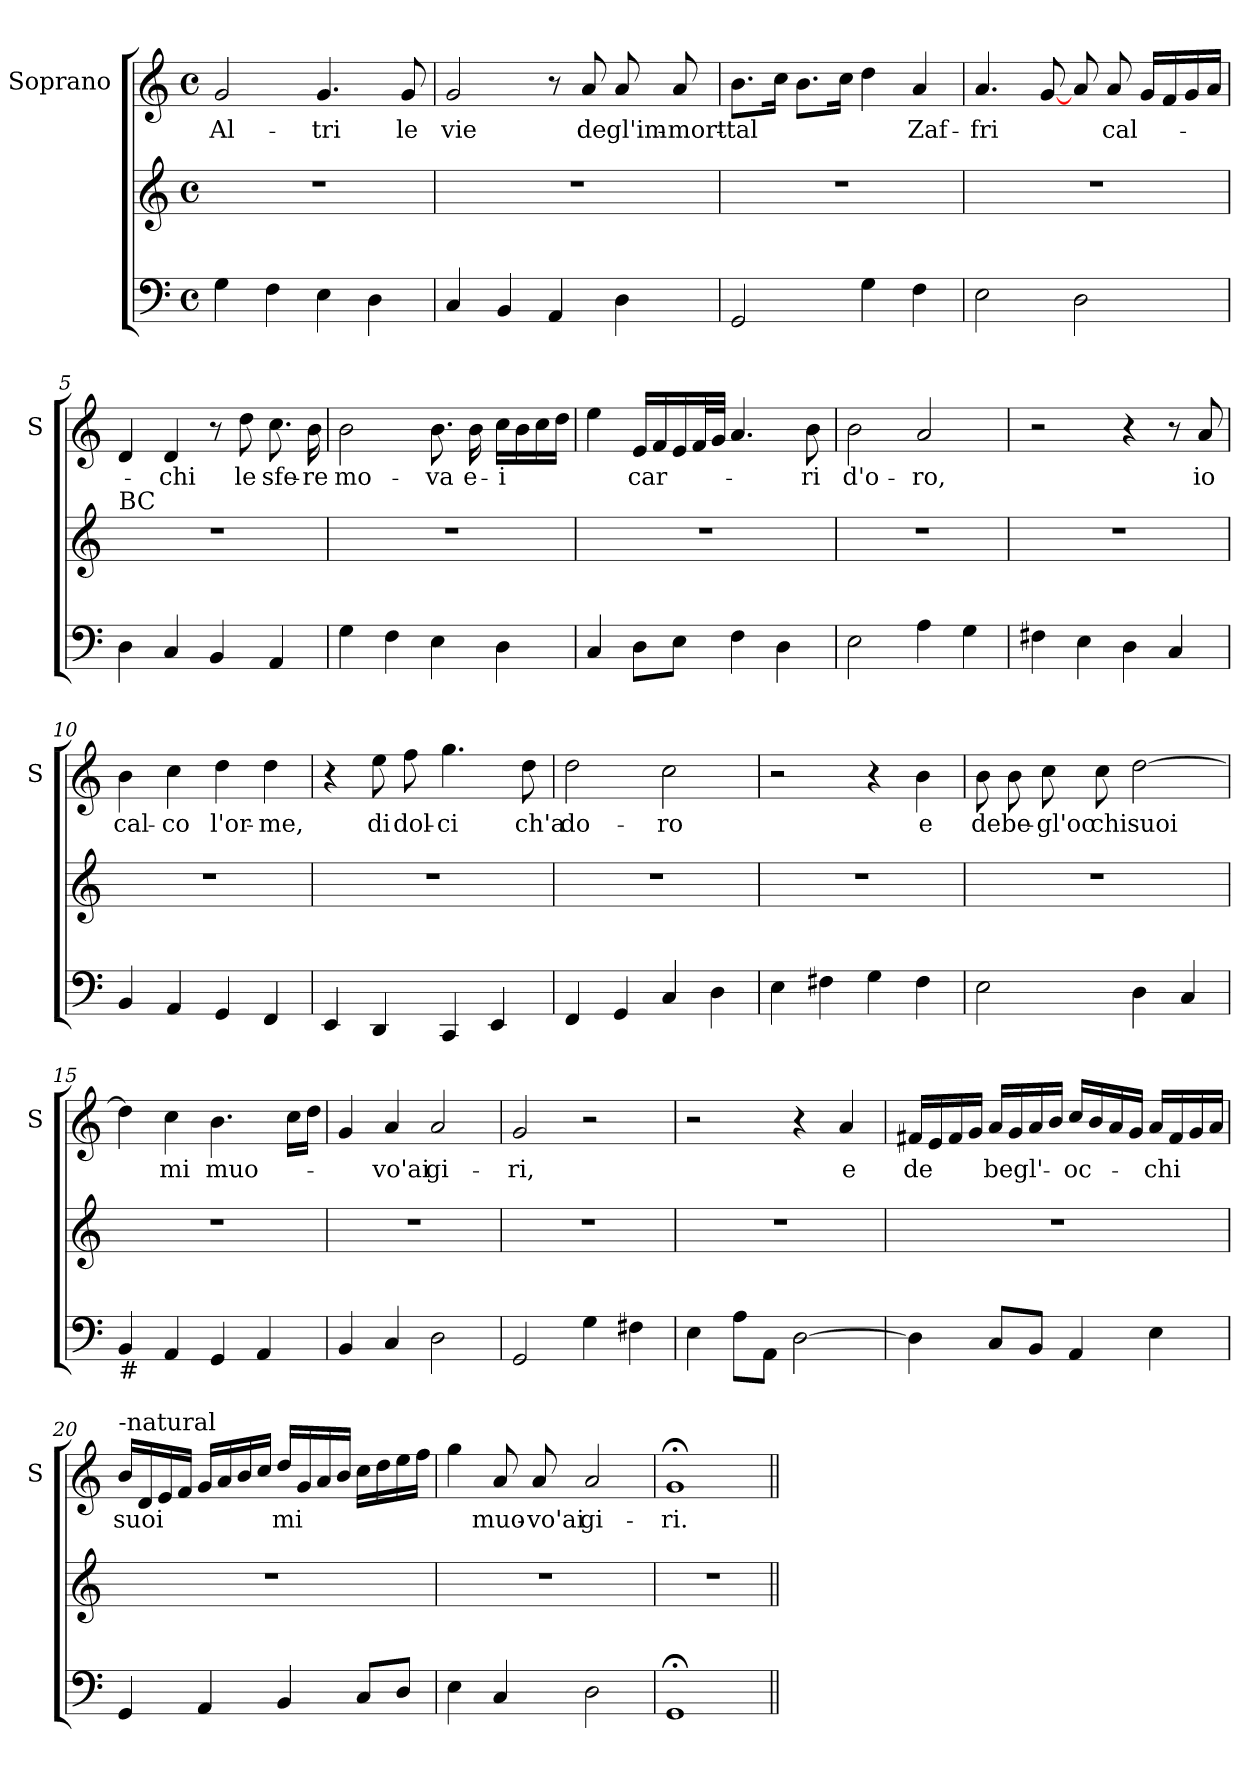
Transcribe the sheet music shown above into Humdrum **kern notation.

**kern	**kern	**kern	**text
*part2	*part2	*part1	*part1
*staff3	*staff2	*staff1	*staff1
*	*	*I"Soprano	*
*	*	*I'S	*
*clefF4	*clefG2	*clefG2	*
*k[]	*k[]	*k[]	*
*C:	*C:	*C:	*
*M4/4	*M4/4	*M4/4	*
*met(c)	*met(c)	*met(c)	*
=1	=1	=1	=1
!	!	!	!LO:LY:b
4G\	1r	2g/	Al-
4F\	.	.	.
!	!	!	!LO:LY:b
4E\	.	4.g/	-tri
4D\	.	.	.
!	!	!	!LO:LY:b
.	.	8g/	le
=2	=2	=2	=2
!	!	!	!LO:LY:b
4C/	1r	2g/	vie
4BB/	.	.	.
4AA/	.	8r	.
!	!	!	!LO:LY:b
.	.	8a/	de
!	!	!	!LO:LY:b
4D\	.	8a/	gl'im-
!	!	!	!LO:LY:b
.	.	8a/	-mort-
=3	=3	=3	=3
!	!	!	!LO:LY:b
2GG/	1r	8.b\L	-tal
.	.	16cc\Jk	.
.	.	8.b\L	.
.	.	16cc\Jk	.
4G\	.	4dd\	.
!	!	!	!LO:LY:b
4F\	.	4a/	Zaf-
=4	=4	=4	=4
!	!	!	!LO:LY:b
2E\	1r	4.a/	-fri
.	.	[8g/	.
2D\	.	8a/	.
!	!	!	!LO:LY:b
.	.	8a/	cal-
.	.	16g/LL	.
.	.	16f/	.
.	.	16g/	.
.	.	16a/JJ	.
!!LO:LB:g=z
=5	=5	=5	=5
!	!LO:TX:a:t=BC	!	!
4D\	1r	4d/	.
!	!	!	!LO:LY:b
4C/	.	4d/	-chi
4BB/	.	8r	.
!	!	!	!LO:LY:b
.	.	8dd\	le
!	!	!	!LO:LY:b
4AA/	.	8.cc\	sfe-
!	!	!	!LO:LY:b
.	.	16b\	-re
=6	=6	=6	=6
!	!	!	!LO:LY:b
4G\	1r	2b\	mo-
4F\	.	.	.
!	!	!	!LO:LY:b
4E\	.	8.b\	-va
!	!	!	!LO:LY:b
.	.	16b\	e-
!	!	!	!LO:LY:b
4D\	.	16cc\LL	-i
.	.	16b\	.
.	.	16cc\	.
.	.	16dd\JJ	.
=7	=7	=7	=7
4C/	1r	4ee\	.
!	!	!	!LO:LY:b
8D\L	.	16e/LL	car-
.	.	16f/	.
8E\J	.	16e/	.
.	.	32f/L	.
.	.	32g/JJJ	.
4F\	.	4.a/	.
4D\	.	.	.
!	!	!	!LO:LY:b
.	.	8b\	-ri
=8	=8	=8	=8
!	!	!	!LO:LY:b
2E\	1r	2b\	d'o-
!	!	!	!LO:LY:b
4A\	.	2a/	-ro,
4G\	.	.	.
!!LO:LB:g=z
=9	=9	=9	=9
4F#X\	1r	2r	.
4E\	.	.	.
4D\	.	4r	.
4C/	.	8r	.
!	!	!	!LO:LY:b
.	.	8a/	io
=10	=10	=10	=10
!	!	!	!LO:LY:b
4BB/	1r	4b\	cal-
!	!	!	!LO:LY:b
4AA/	.	4cc\	-co
!	!	!	!LO:LY:b
4GG/	.	4dd\	l'or-
!	!	!	!LO:LY:b
4FF/	.	4dd\	-me,
=11	=11	=11	=11
4EE/	1r	4r	.
!	!	!	!LO:LY:b
4DD/	.	8ee\	di
!	!	!	!LO:LY:b
.	.	8ff\	dol-
!	!	!	!LO:LY:b
4CC/	.	4.gg\	-ci
4EE/	.	.	.
!	!	!	!LO:LY:b
.	.	8dd\	ch'a
=12	=12	=12	=12
!	!	!	!LO:LY:b
4FF/	1r	2dd\	do-
4GG/	.	.	.
!	!	!	!LO:LY:b
4C/	.	2cc\	-ro
4D\	.	.	.
=13	=13	=13	=13
4E\	1r	2r	.
4F#X\	.	.	.
4G\	.	4r	.
!	!	!	!LO:LY:b
4F#\	.	4b\	e
!!LO:PB:g=z
=14	=14	=14	=14
!	!	!	!LO:LY:b
2E\	1r	8b\	de
!	!	!	!LO:LY:b
.	.	8b\	be-
!	!	!	!LO:LY:b
.	.	8cc\	-gl'oc
!	!	!	!LO:LY:b
.	.	8cc\	chi
!	!	!	!LO:LY:b
4D\	.	[2dd\	suoi
4C/	.	.	.
=15	=15	=15	=15
!LO:TX:b:t=#	!	!	!
4BB/	1r	4dd\]	.
!	!	!	!LO:LY:b
4AA/	.	4cc\	mi
!	!	!	!LO:LY:b
4GG/	.	4.b\	muo-
4AA/	.	.	.
.	.	16cc\LL	.
.	.	16dd\JJ	.
=16	=16	=16	=16
4BB/	1r	4g/	.
!	!	!	!LO:LY:b
4C/	.	4a/	-vo'ai
!	!	!	!LO:LY:b
2D\	.	2a/	gi-
=17	=17	=17	=17
!	!	!	!LO:LY:b
2GG/	1r	2g/	-ri,
4G\	.	2r	.
4F#X\	.	.	.
=18	=18	=18	=18
4E\	1r	2r	.
8A\L	.	.	.
8AA\J	.	.	.
[2D\	.	4r	.
!	!	!	!LO:LY:b
.	.	4a/	e
!!LO:LB:g=z
=19	=19	=19	=19
!	!	!	!LO:LY:b
4D\]	1r	16f#X/LL	de
.	.	16e/	.
.	.	16f#/	.
.	.	16g/JJ	.
!	!	!	!LO:LY:b
8C/L	.	16a/LL	begl'-
.	.	16g/	.
8BB/J	.	16a/	.
.	.	16b/JJ	.
!	!	!	!LO:LY:b
4AA/	.	16cc/LL	-oc-
.	.	16b/	.
.	.	16a/	.
.	.	16g/JJ	.
!	!	!	!LO:LY:b
4E\	.	16a/LL	-chi
.	.	16f#/	.
.	.	16g/	.
.	.	16a/JJ	.
=20	=20	=20	=20
!	!	!LO:TX:a:t=-natural	!
!	!	!	!LO:LY:b
4GG/	1r	16b/LL	suoi
.	.	16d/	.
.	.	16e/	.
.	.	16f/JJ	.
4AA/	.	16g/LL	.
.	.	16a/	.
.	.	16b/	.
.	.	16cc/JJ	.
!	!	!	!LO:LY:b
4BB/	.	16dd/LL	mi
.	.	16g/	.
.	.	16a/	.
.	.	16b/JJ	.
8C/L	.	16cc\LL	.
.	.	16dd\	.
8D/J	.	16ee\	.
.	.	16ff\JJ	.
=21	=21	=21	=21
4E\	1r	4gg\	.
!	!	!	!LO:LY:b
4C/	.	8a/	muo-
!	!	!	!LO:LY:b
.	.	8a/	-vo'ai
!	!	!	!LO:LY:b
2D\	.	2a/	gi-
=22	=22	=22	=22
!	!	!	!LO:LY:b
1GG;<	1r	1g;<	-ri.
=||	=||	=||	=||
*-	*-	*-	*-
